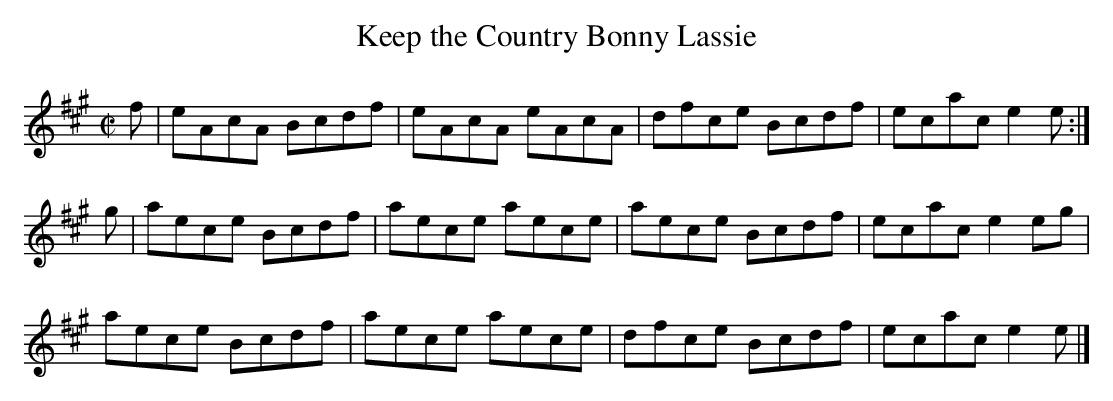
X:1
T:Keep the Country Bonny Lassie
M:C|
L:1/8
K:A
f|eAcA Bcdf|eAcA eAcA|dfce Bcdf|ecac e2e:|
g|aece Bcdf|aece aece|aece Bcdf|ecac e2 eg|
aece Bcdf|aece aece|dfce Bcdf|ecac e2e|]
